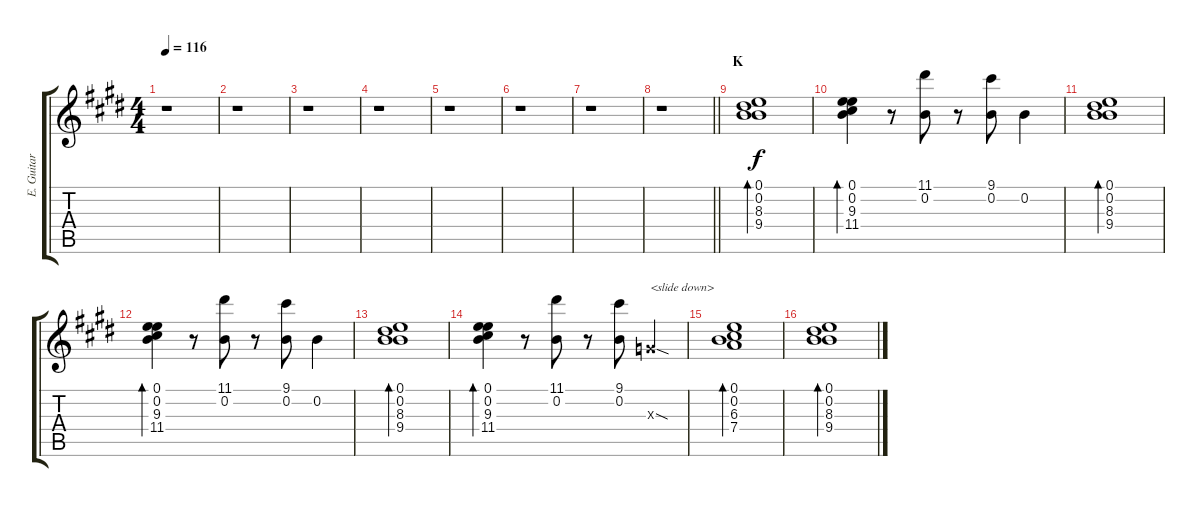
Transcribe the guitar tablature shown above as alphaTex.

\track ("E. Guitar IV" "E. Guitar ") {instrument electricguitarclean}
\staff {score tabs}
\tuning (E4 B3 G3 D3 A2 E2) {hide}
\ts (4 4)
\tempo 116
\clef g2
\ks e
r.1{dy f} |
r.1 |
r.1 |
r.1 |
r.1 |
r.1 |
r.1 |
\barLineRight lightlight
r.1 |
\section ("" "K")
(0.1 0.2 8.3 9.4).1{bd 240} |
(0.1 0.2 9.3 11.4).4{bd 240} r.8 (11.1 0.2).8 r.8 (9.1 0.2).8 0.2.4 |
(0.1 0.2 8.3 9.4).1{bd 240} |
(0.1 0.2 9.3 11.4).4{bd 240} r.8 (11.1 0.2).8 r.8 (9.1 0.2).8 0.2.4 |
(0.1 0.2 8.3 9.4).1{bd 240} |
(0.1 0.2 9.3 11.4).4{bd 240} r.8 (11.1 0.2).8 r.8 (9.1 0.2).8 0.3{sod x}.4{txt "<slide down>"} |
(0.1 0.2 6.3 7.4).1{bd 240} |
(0.1 0.2 8.3 9.4).1{bd 240}
